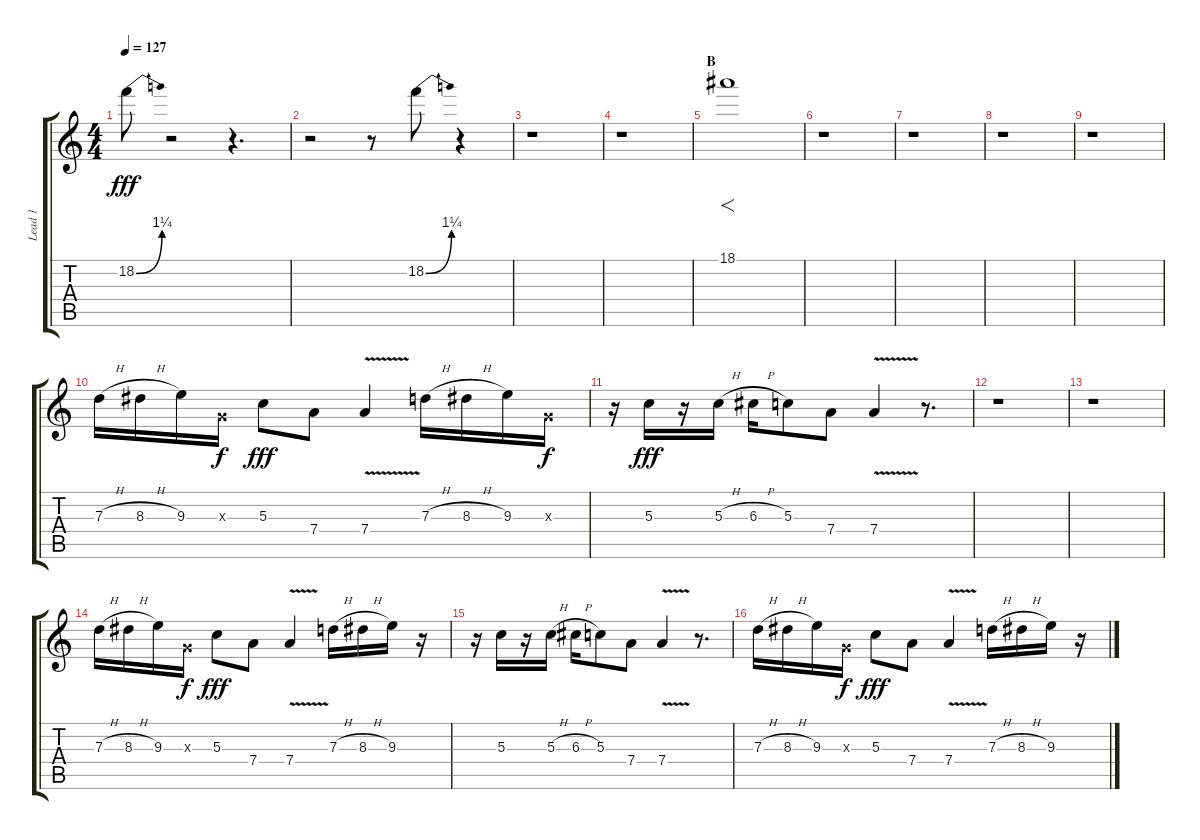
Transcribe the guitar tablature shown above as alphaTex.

\track ("Lead 1" "Lead 1") {instrument distortionguitar}
\staff {score tabs}
\tuning (E4 B3 G3 D3 A2 E2) {hide}
\ts (4 4)
\tempo 127
\clef g2
\ks c
18.2{be (bend 0 0 60 5)}.8{dy fff} r.2 r.4{d} |
r.2 r.8 18.2{be (bend 0 0 60 5)}.8 r.4 |
r.1{balance 10} |
r.1 |
\section ("" "B")
18.1.1{f} |
r.1 |
r.1 |
r.1 |
r.1{balance 8} |
7.3{h}.16 8.3{h}.16 9.3.16 0.3{x}.16{dy f} 5.3.8{dy fff} 7.4.8 7.4{v}.4 7.3{h}.16 8.3{h}.16 9.3.16 0.3{x}.16{dy f} |
r.16 5.3.16{dy fff} r.16 5.3{h}.16 6.3{h}.16 5.3.8 7.4.8 7.4{v}.4 r.8{d} |
r.1 |
r.1 |
7.3{h}.16 8.3{h}.16 9.3.16 0.3{x}.16{dy f} 5.3.8{dy fff} 7.4.8 7.4{v}.4 7.3{h}.16 8.3{h}.16 9.3.16 r.16 |
r.16 5.3.16 r.16 5.3{h}.16 6.3{h}.16 5.3.8 7.4.8 7.4{v}.4 r.8{d} |
7.3{h}.16 8.3{h}.16 9.3.16 0.3{x}.16{dy f} 5.3.8{dy fff} 7.4.8 7.4{v}.4 7.3{h}.16 8.3{h}.16 9.3.16 r.16
